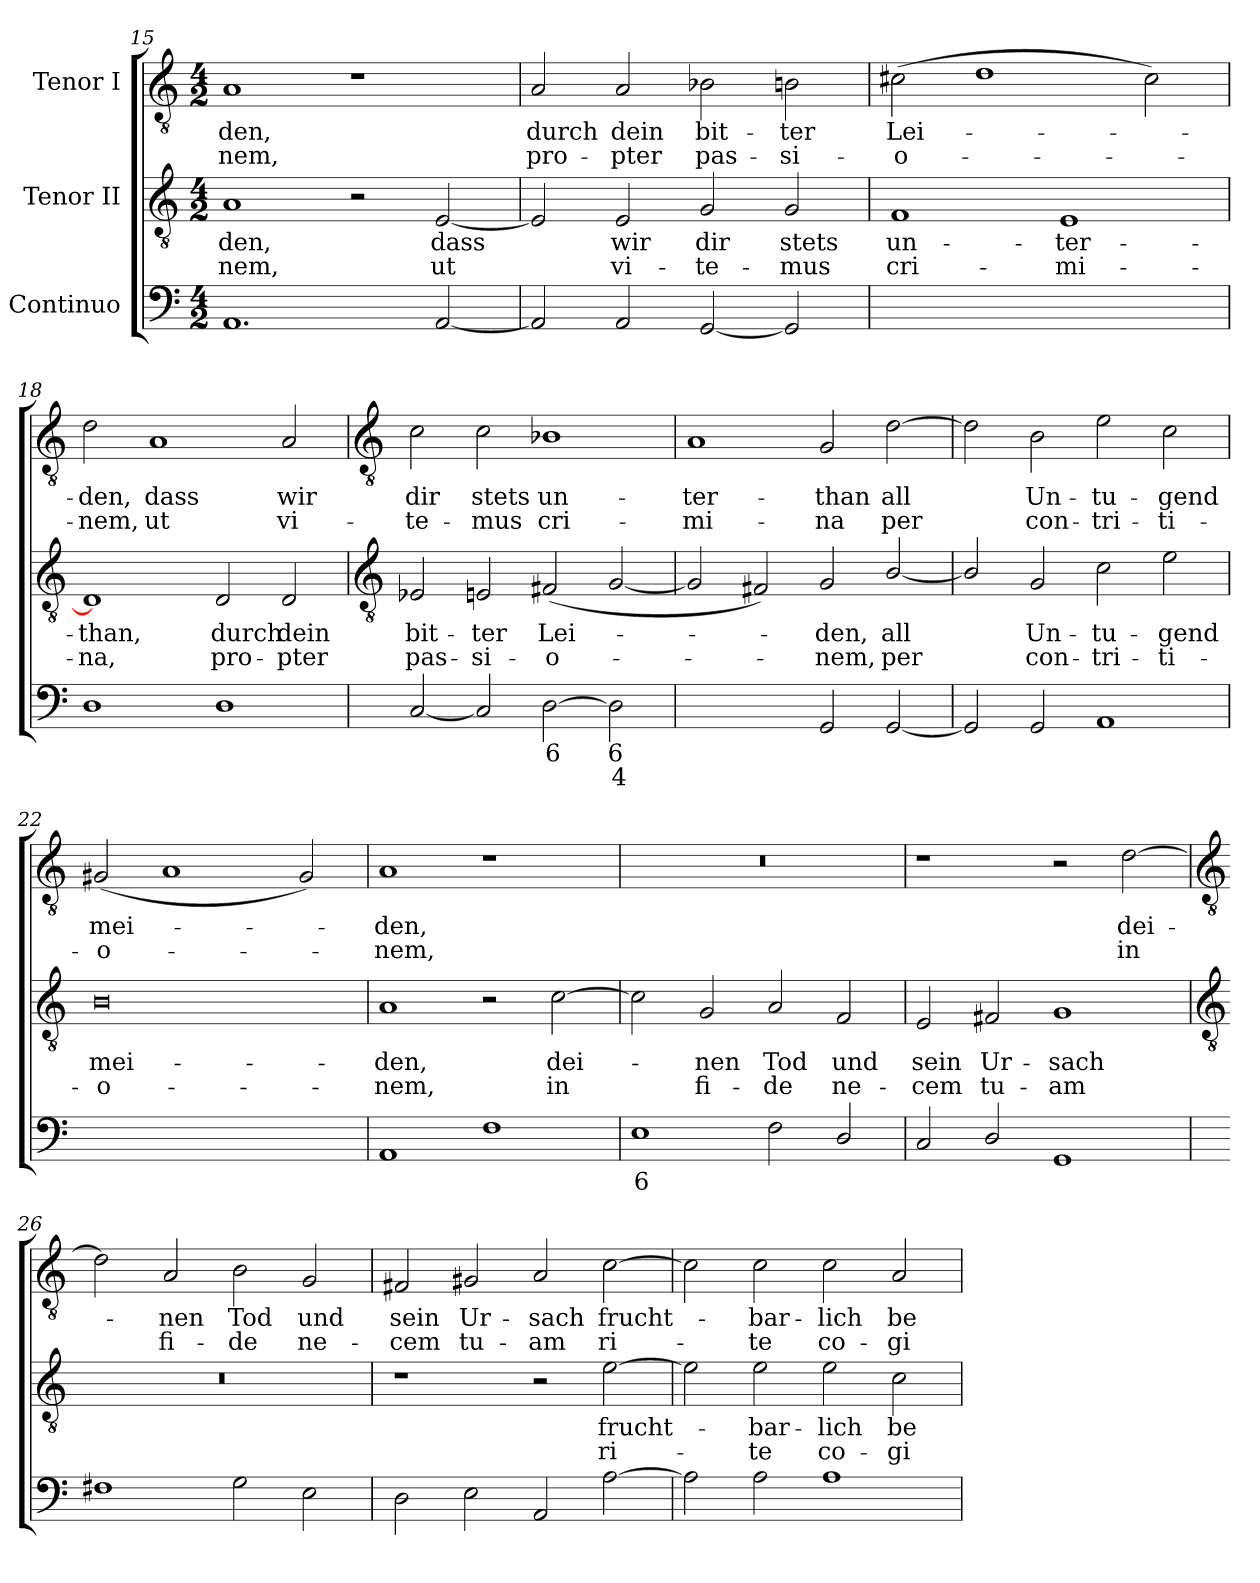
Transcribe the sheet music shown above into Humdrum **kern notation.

**kern	**text	**text	**kern	**text	**text	**kern	**text	**text
*part3	*part3	*part3	*part2	*part2	*part2	*part1	*part1	*part1
*staff3	*staff3	*staff3	*staff2	*staff2	*staff2	*staff1	*staff1	*staff1
*I"Continuo	*	*	*I"Tenor II	*	*	*I"Tenor I	*	*
*clefF4	*	*	*clefGv2	*	*	*clefGv2	*	*
*k[]	*	*	*k[]	*	*	*k[]	*	*
*C:	*	*	*C:	*	*	*C:	*	*
*M4/2	*	*	*M4/2	*	*	*M4/2	*	*
=15	=15	=15	=15	=15	=15	=15	=15	=15
!	!	!	!	!LO:LY:b	!LO:LY:b	!	!LO:LY:b	!LO:LY:b
1.AA	.	.	1A	-den,	nem,	1A	-den,	nem,
.	.	.	2r	.	.	1r	.	.
!	!	!	!	!LO:LY:b	!LO:LY:b	!	!	!
[2AA	.	.	[2E	dass	ut	.	.	.
=16	=16	=16	=16	=16	=16	=16	=16	=16
!	!	!	!	!	!	!	!LO:LY:b	!LO:LY:b
2AA]	.	.	2E]	.	.	2A	durch	pro-
!	!	!	!	!LO:LY:b	!LO:LY:b	!	!LO:LY:b	!LO:LY:b
2AA	.	.	2E	wir	vi-	2A	-dein	pter
!	!	!	!	!LO:LY:b	!LO:LY:b	!	!LO:LY:b	!LO:LY:b
[2GG	.	.	2G	-dir	te-	2B-X	bit-	-pas-
!	!	!	!	!LO:LY:b	!LO:LY:b	!	!LO:LY:b	!LO:LY:b
2GG]	.	.	2G	-stets	mus	2Bn	-ter	si-
=17	=17	=17	=17	=17	=17	=17	=17	=17
!	!LO:LY:b	!	!	!LO:LY:b	!LO:LY:b	!	!LO:LY:b	!LO:LY:b
[2AAyy	6	.	1F	un-	-cri-	(>2c#X	-Lei-	o-
!	!LO:LY:b	!LO:LY:b	!	!	!	!	!	!
2AAyy]	6	4	.	.	.	1d	.	.
!	!	!LO:LY:b	!	!LO:LY:b	!LO:LY:b	!	!	!
[2AAyy	.	4	1E	-ter-	-mi-	.	.	.
2AAyy]	.	.	.	.	.	2c#)	.	.
=18	=18	=18	=18	=18	=18	=18	=18	=18
!	!	!	!	!LO:LY:b	!LO:LY:b	!	!LO:LY:b	!LO:LY:b
1D	.	.	1D]	-than,	na,	2d	den,	nem,
!	!	!	!	!	!	!	!LO:LY:b	!LO:LY:b
.	.	.	.	.	.	1A	dass	ut
!	!	!	!	!LO:LY:b	!LO:LY:b	!	!	!
1D	.	.	2D	durch	pro-	.	.	.
!	!	!	!	!LO:LY:b	!LO:LY:b	!	!LO:LY:b	!LO:LY:b
.	.	.	2D	-dein	pter	2A	wir	vi-
!!LO:LB:g=z
=19	=19	=19	=19	=19	=19	=19	=19	=19
*	*	*	*clefGv2	*	*	*clefGv2	*	*
!	!	!	!	!LO:LY:b	!LO:LY:b	!	!LO:LY:b	!LO:LY:b
[2C	.	.	2E-X	bit-	-pas-	2c	-dir	te-
!	!	!	!	!LO:LY:b	!LO:LY:b	!	!LO:LY:b	!LO:LY:b
2C]	.	.	2En	-ter	si-	2c	-stets	mus
!	!LO:LY:b	!	!	!LO:LY:b	!LO:LY:b	!	!LO:LY:b	!LO:LY:b
[2D	6	.	(<2F#X	-Lei-	o-	1B-X	un-	-cri-
!	!LO:LY:b	!LO:LY:b	!	!	!	!	!	!
2D]	6	4	[2G	.	.	.	.	.
=20	=20	=20	=20	=20	=20	=20	=20	=20
!	!LO:LY:b	!	!	!	!	!	!LO:LY:b	!LO:LY:b
[2Dyy	4	.	2G]	.	.	1A	-ter-	-mi-
2Dyy]	.	.	2F#X)	.	.	.	.	.
!	!	!	!	!LO:LY:b	!LO:LY:b	!	!LO:LY:b	!LO:LY:b
2GG	.	.	2G	den,	nem,	2G	-than	na
!	!	!	!	!LO:LY:b	!LO:LY:b	!	!LO:LY:b	!LO:LY:b
[2GG	.	.	[2B/	all	per	[2d	all	per
=21	=21	=21	=21	=21	=21	=21	=21	=21
2GG]	.	.	2B/]	.	.	2d]	.	.
!	!	!	!	!LO:LY:b	!LO:LY:b	!	!LO:LY:b	!LO:LY:b
2GG	.	.	2G	Un-	-con-	2B	Un-	-con-
!	!	!	!	!LO:LY:b	!LO:LY:b	!	!LO:LY:b	!LO:LY:b
1AA	.	.	2c	-tu-	-tri-	2e	-tu-	-tri-
!	!	!	!	!LO:LY:b	!LO:LY:b	!	!LO:LY:b	!LO:LY:b
.	.	.	2e	-gend	ti-	2c	-gend	ti-
=22	=22	=22	=22	=22	=22	=22	=22	=22
!	!	!	!	!LO:LY:b	!LO:LY:b	!	!LO:LY:b	!LO:LY:b
[2Eyy	.	.	0B	-mei-	-o-	(<2G#X	-mei-	o-
!	!LO:LY:b	!	!	!	!	!	!	!
2Eyy]	4	.	.	.	.	1A	.	.
!	!LO:LY:b	!	!	!	!	!	!	!
[2Eyy	4	.	.	.	.	.	.	.
2Eyy]	.	.	.	.	.	2G#)	.	.
=23	=23	=23	=23	=23	=23	=23	=23	=23
!	!	!	!	!LO:LY:b	!LO:LY:b	!	!LO:LY:b	!LO:LY:b
1AA	.	.	1A	-den,	nem,	1A	den,	nem,
1F	.	.	2r	.	.	1r	.	.
!	!	!	!	!LO:LY:b	!LO:LY:b	!	!	!
.	.	.	[2c	dei-	in	.	.	.
=24	=24	=24	=24	=24	=24	=24	=24	=24
!	!LO:LY:b	!	!	!	!	!	!	!
1E	6	.	2c]	.	.	0r	.	.
!	!	!	!	!LO:LY:b	!LO:LY:b	!	!	!
.	.	.	2G	nen	fi-	.	.	.
!	!	!	!	!LO:LY:b	!LO:LY:b	!	!	!
2F	.	.	2A	-Tod	de	.	.	.
!	!	!	!	!LO:LY:b	!LO:LY:b	!	!	!
2D/	.	.	2F	und	ne-	.	.	.
=25	=25	=25	=25	=25	=25	=25	=25	=25
!	!	!	!	!LO:LY:b	!LO:LY:b	!	!	!
2C	.	.	2E	-sein	cem	1r	.	.
!	!	!	!	!LO:LY:b	!LO:LY:b	!	!	!
2D/	.	.	2F#X	Ur-	-tu-	.	.	.
!	!	!	!	!LO:LY:b	!LO:LY:b	!	!	!
1GG	.	.	1G	-sach	am	2r	.	.
!	!	!	!	!	!	!	!LO:LY:b	!LO:LY:b
.	.	.	.	.	.	[2d	dei-	in
!!LO:LB:g=z
=26	=26	=26	=26	=26	=26	=26	=26	=26
*	*	*	*clefGv2	*	*	*clefGv2	*	*
1F#X	.	.	0r	.	.	2d]	.	.
!	!	!	!	!	!	!	!LO:LY:b	!LO:LY:b
.	.	.	.	.	.	2A	nen	fi-
!	!	!	!	!	!	!	!LO:LY:b	!LO:LY:b
2G	.	.	.	.	.	2B	-Tod	de
!	!	!	!	!	!	!	!LO:LY:b	!LO:LY:b
2E	.	.	.	.	.	2G	und	ne-
=27	=27	=27	=27	=27	=27	=27	=27	=27
!	!	!	!	!	!	!	!LO:LY:b	!LO:LY:b
2D	.	.	1r	.	.	2F#X	-sein	cem
!	!	!	!	!	!	!	!LO:LY:b	!LO:LY:b
2E	.	.	.	.	.	2G#X	Ur-	-tu-
!	!	!	!	!	!	!	!LO:LY:b	!LO:LY:b
2AA	.	.	2r	.	.	2A	-sach	am
!	!	!	!	!LO:LY:b	!LO:LY:b	!	!LO:LY:b	!LO:LY:b
[2A	.	.	[2e	frucht-	ri-	[2c	frucht-	ri-
=28	=28	=28	=28	=28	=28	=28	=28	=28
2A]	.	.	2e]	.	.	2c]	.	.
!	!	!	!	!LO:LY:b	!LO:LY:b	!	!LO:LY:b	!LO:LY:b
2A	.	.	2e	bar-	-te	2c	bar-	-te
!	!	!	!	!LO:LY:b	!LO:LY:b	!	!LO:LY:b	!LO:LY:b
1A	.	.	2e	lich	co-	2c	lich	co-
!	!	!	!	!LO:LY:b	!LO:LY:b	!	!LO:LY:b	!LO:LY:b
.	.	.	2c	-be-	-gi-	2A	-be-	-gi-
=	=	=	=	=	=	=	=	=
*-	*-	*-	*-	*-	*-	*-	*-	*-
